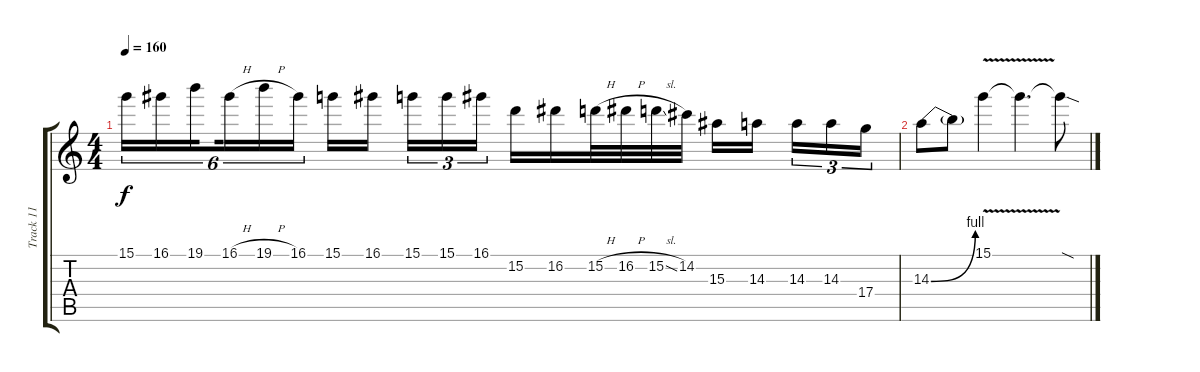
\track ("Track 11" "Track 11") {instrument distortionguitar}
\staff {score tabs}
\tuning (E4 B3 G3 D3 A2 E2) {hide}
\ts (4 4)
\tempo 160
\clef g2
\ks c
15.1.16{tu (6 4) dy f} 16.1.16{tu (6 4)} 19.1.16{tu (6 4) beam splitsecondary} 16.1{h}.16{tu (6 4)} 19.1{h}.16{tu (6 4)} 16.1.16{tu (6 4)} 15.1.16 16.1.16{beam splitsecondary} 15.1.16{tu (3 2)} 15.1.16{tu (3 2)} 16.1.16{tu (3 2)} 15.2.16 16.2.16 15.2{h}.32 16.2{h}.32 15.2{sl}.32 14.2.32 15.3.16 14.3.16{beam splitsecondary} 14.3.16{tu (3 2)} 14.3.16{tu (3 2)} 17.4.16{tu (3 2)} |
14.3{be (bend 0 0 60 4)}.8 14.3{t}.8 15.1{v}.4 15.1{t}.4{d} 15.1{sod t}.8
